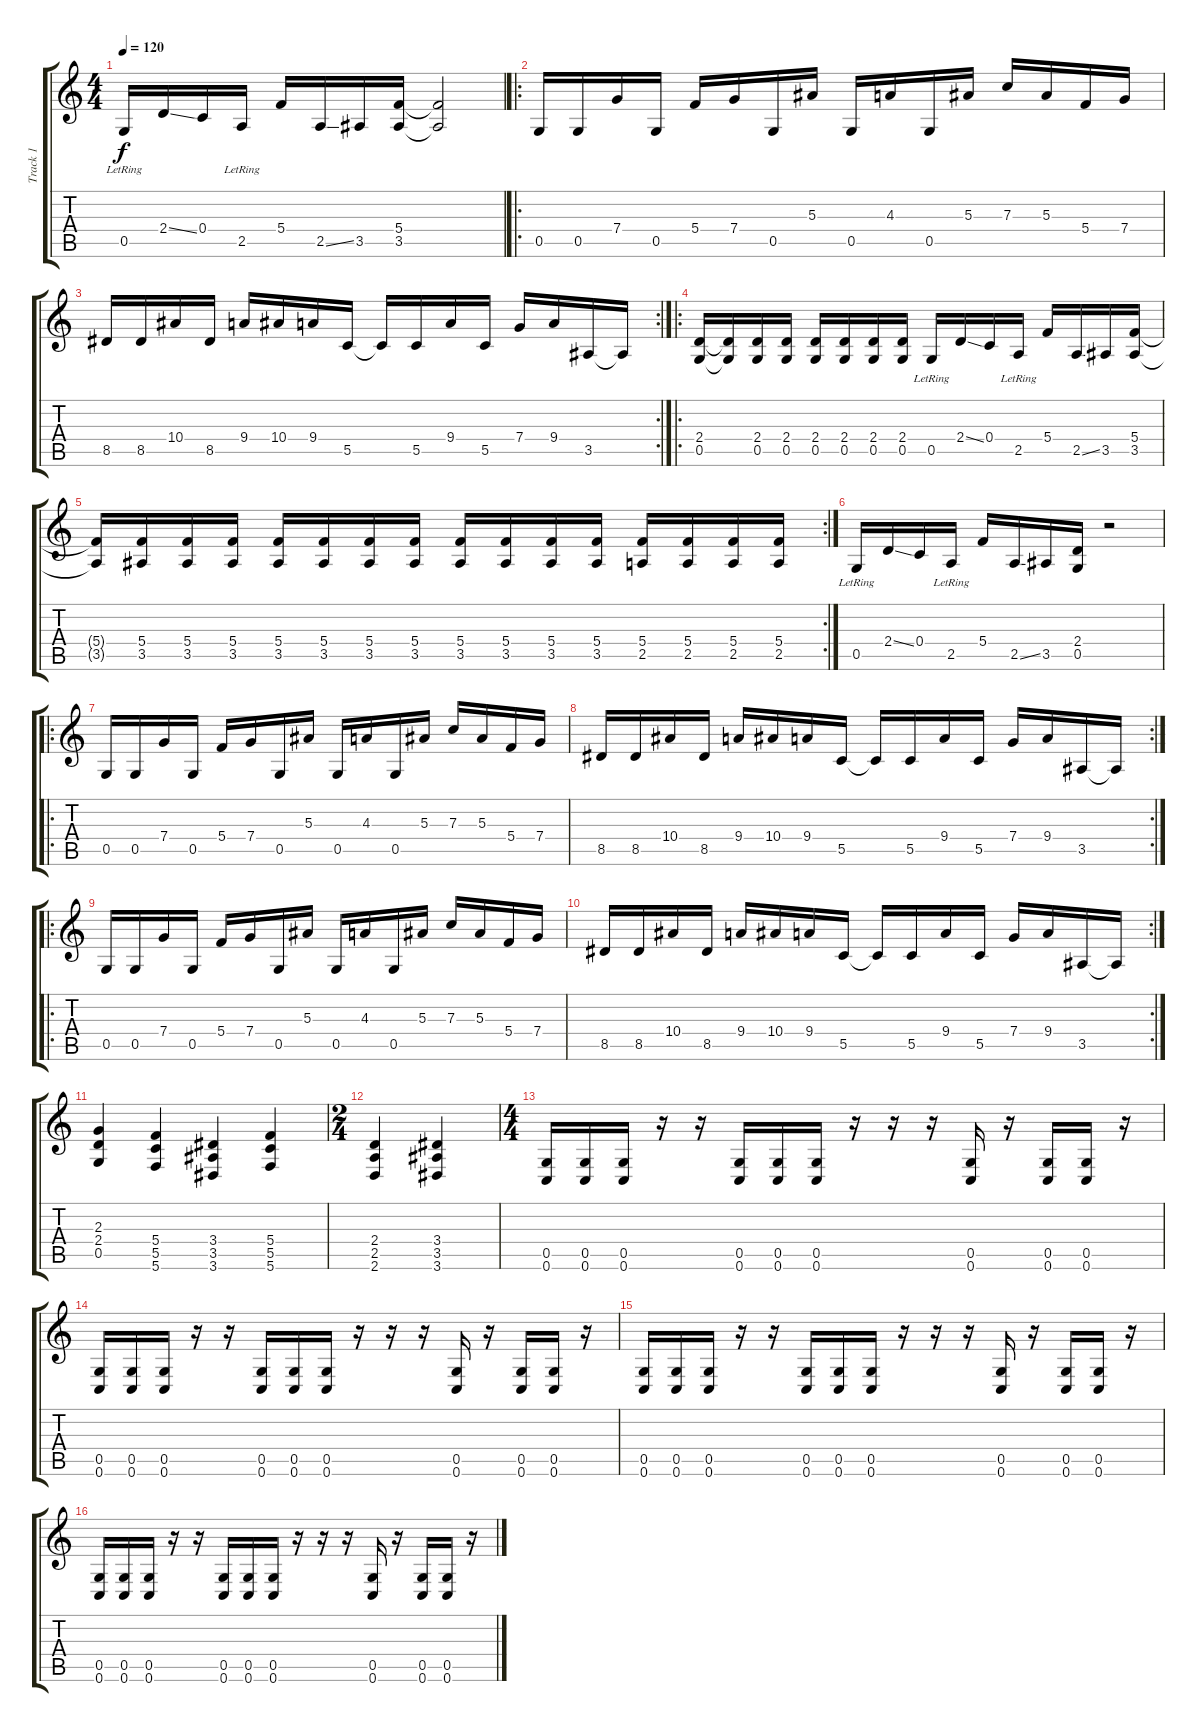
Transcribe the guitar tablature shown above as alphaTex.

\track ("Track 1" "Track 1") {instrument distortionguitar}
\staff {score tabs}
\tuning (D4 A3 F3 C3 G2 C2) {hide}
\ts (4 4)
\tempo 120
\clef g2
\ks c
0.5{lr}.16{dy f instrument distortionguitar} 2.4{ss}.16 0.4.16 2.5{lr}.16 5.4.16 2.5{ss}.16 3.5.16 (5.4 3.5).16 (5.4{t} 3.5{t}).2 |
\ro
0.5.16 0.5.16 7.4.16 0.5.16 5.4.16 7.4.16 0.5.16 5.3.16 0.5.16 4.3.16 0.5.16 5.3.16 7.3.16 5.3.16 5.4.16 7.4.16 |
\rc 2
8.5.16 8.5.16 10.4.16 8.5.16 9.4.16 10.4.16 9.4.16 5.5.16 5.5{t}.16 5.5.16 9.4.16 5.5.16 7.4.16 9.4.16 3.5.16 3.5{t}.16 |
\ro
(2.4 0.5).16 (2.4{t} 0.5{t}).16 (2.4 0.5).16 (2.4 0.5).16 (2.4 0.5).16 (2.4 0.5).16 (2.4 0.5).16 (2.4 0.5).16 0.5{lr}.16 2.4{ss}.16 0.4.16 2.5{lr}.16 5.4.16 2.5{ss}.16 3.5.16 (5.4 3.5).16 |
\rc 2
(5.4{t} 3.5{t}).16 (5.4 3.5).16 (5.4 3.5).16 (5.4 3.5).16 (5.4 3.5).16 (5.4 3.5).16 (5.4 3.5).16 (5.4 3.5).16 (5.4 3.5).16 (5.4 3.5).16 (5.4 3.5).16 (5.4 3.5).16 (5.4 2.5).16 (5.4 2.5).16 (5.4 2.5).16 (5.4 2.5).16 |
0.5{lr}.16 2.4{ss}.16 0.4.16 2.5{lr}.16 5.4.16 2.5{ss}.16 3.5.16 (2.4 0.5).16 r.2 |
\ro
0.5.16 0.5.16 7.4.16 0.5.16 5.4.16 7.4.16 0.5.16 5.3.16 0.5.16 4.3.16 0.5.16 5.3.16 7.3.16 5.3.16 5.4.16 7.4.16 |
\rc 2
8.5.16 8.5.16 10.4.16 8.5.16 9.4.16 10.4.16 9.4.16 5.5.16 5.5{t}.16 5.5.16 9.4.16 5.5.16 7.4.16 9.4.16 3.5.16 3.5{t}.16 |
\ro
0.5.16 0.5.16 7.4.16 0.5.16 5.4.16 7.4.16 0.5.16 5.3.16 0.5.16 4.3.16 0.5.16 5.3.16 7.3.16 5.3.16 5.4.16 7.4.16 |
\rc 2
8.5.16 8.5.16 10.4.16 8.5.16 9.4.16 10.4.16 9.4.16 5.5.16 5.5{t}.16 5.5.16 9.4.16 5.5.16 7.4.16 9.4.16 3.5.16 3.5{t}.16 |
(2.3 2.4 0.5).4 (5.4 5.5 5.6).4 (3.4 3.5 3.6).4 (5.4 5.5 5.6).4 |
\ts (2 4)
(2.4 2.5 2.6).4 (3.4 3.5 3.6).4 |
\ts (4 4)
(0.5 0.6).16 (0.5 0.6).16 (0.5 0.6).16 r.16 r.16 (0.5 0.6).16 (0.5 0.6).16 (0.5 0.6).16 r.16 r.16 r.16 (0.5 0.6).16 r.16 (0.5 0.6).16 (0.5 0.6).16 r.16 |
(0.5 0.6).16 (0.5 0.6).16 (0.5 0.6).16 r.16 r.16 (0.5 0.6).16 (0.5 0.6).16 (0.5 0.6).16 r.16 r.16 r.16 (0.5 0.6).16 r.16 (0.5 0.6).16 (0.5 0.6).16 r.16 |
(0.5 0.6).16 (0.5 0.6).16 (0.5 0.6).16 r.16 r.16 (0.5 0.6).16 (0.5 0.6).16 (0.5 0.6).16 r.16 r.16 r.16 (0.5 0.6).16 r.16 (0.5 0.6).16 (0.5 0.6).16 r.16 |
(0.5 0.6).16 (0.5 0.6).16 (0.5 0.6).16 r.16 r.16 (0.5 0.6).16 (0.5 0.6).16 (0.5 0.6).16 r.16 r.16 r.16 (0.5 0.6).16 r.16 (0.5 0.6).16 (0.5 0.6).16 r.16
